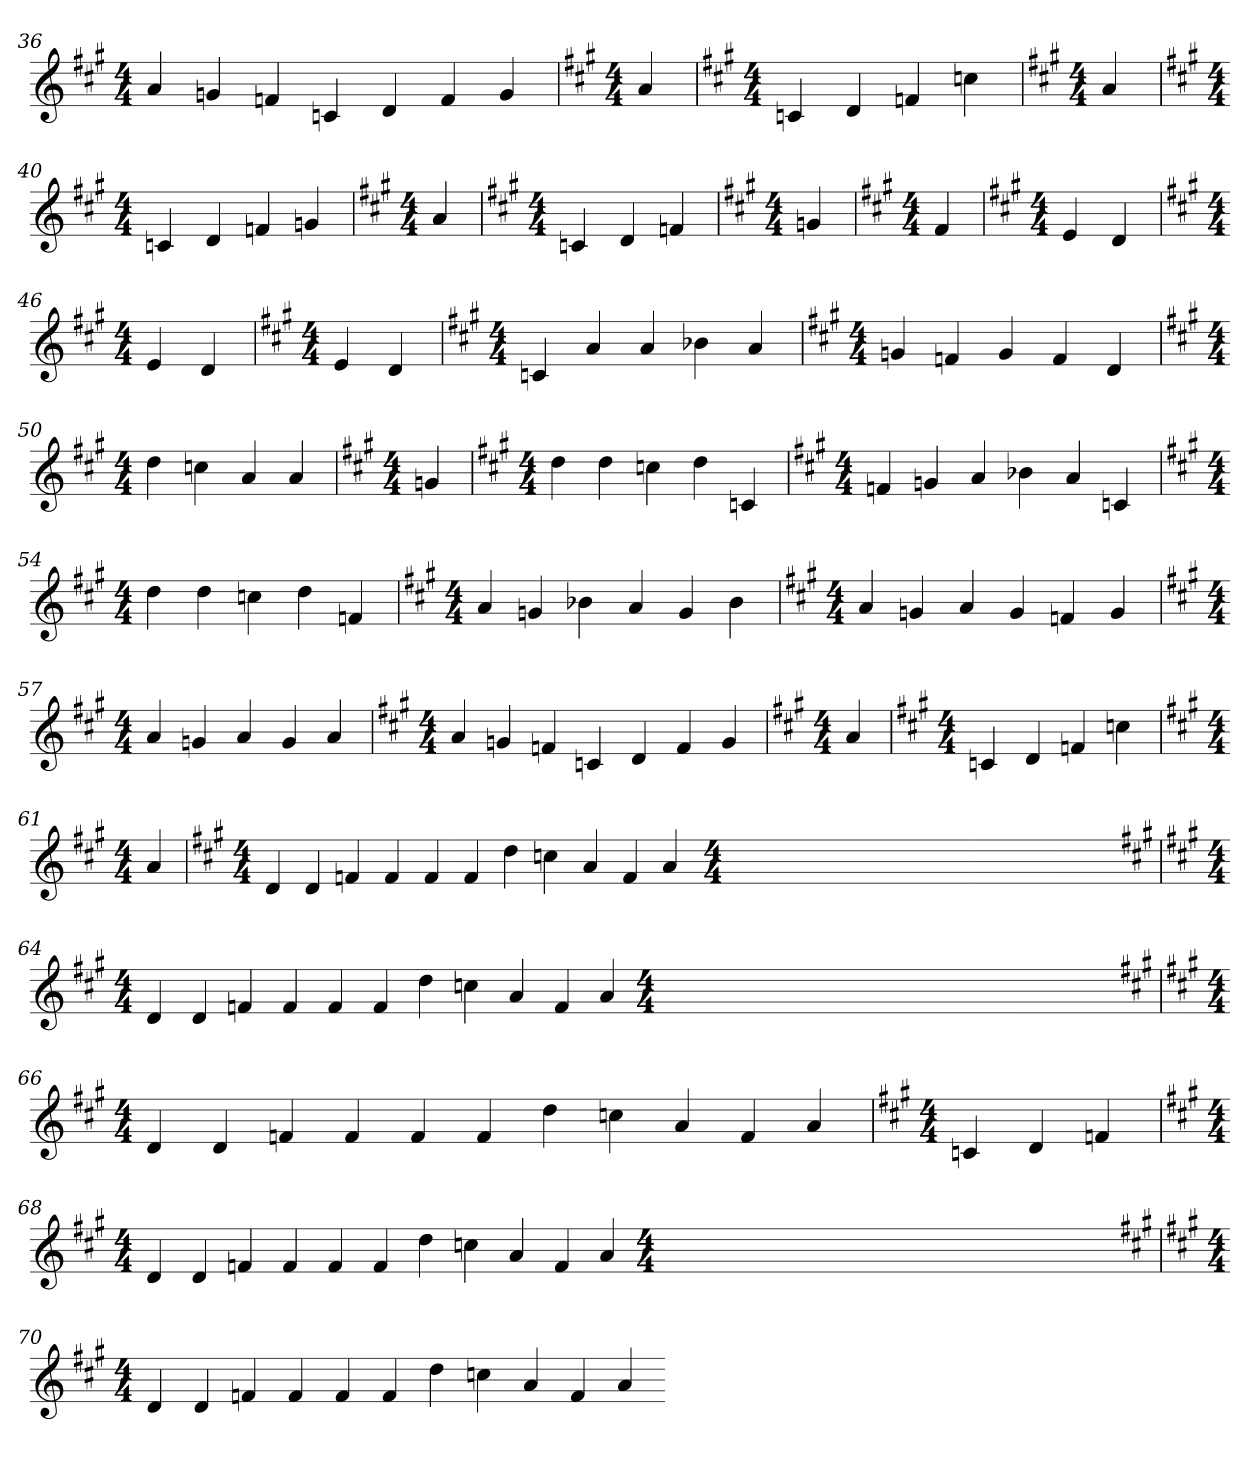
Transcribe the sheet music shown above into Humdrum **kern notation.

**kern
*part1
*staff1
*k[f#c#g#]
*A:
*M4/4
=36
4a
4g
4f
4c
4d
4f
4g
=37
*k[f#c#g#]
*A:
*M4/4
4a
=38
*k[f#c#g#]
*A:
*M4/4
4c
4d
4f
4cc
=39
*k[f#c#g#]
*A:
*M4/4
4a
=40
*k[f#c#g#]
*A:
*M4/4
4c
4d
4f
4g
=41
*k[f#c#g#]
*A:
*M4/4
4a
=42
*k[f#c#g#]
*A:
*M4/4
4c
4d
4f
=43
*k[f#c#g#]
*A:
*M4/4
4gn
=44
*k[f#c#g#]
*A:
*M4/4
4f#
=45
*k[f#c#g#]
*A:
*M4/4
4e
4d
=46
*k[f#c#g#]
*A:
*M4/4
4e
4d
=47
*k[f#c#g#]
*A:
*M4/4
4e
4d
=48
*k[f#c#g#]
*A:
*M4/4
4c
4a
4a
4b-
4a
=49
*k[f#c#g#]
*A:
*M4/4
4g
4f
4g
4f
4d
=50
*k[f#c#g#]
*A:
*M4/4
4dd
4cc
4a
4a
=51
*k[f#c#g#]
*A:
*M4/4
4g
=52
*k[f#c#g#]
*A:
*M4/4
4dd
4dd
4cc
4dd
4c
=53
*k[f#c#g#]
*A:
*M4/4
4f
4g
4a
4b-
4a
4c
=54
*k[f#c#g#]
*A:
*M4/4
4dd
4dd
4cc
4dd
4f
=55
*k[f#c#g#]
*A:
*M4/4
4a
4g
4b-
4a
4g
4b-
=56
*k[f#c#g#]
*A:
*M4/4
4a
4g
4a
4g
4f
4g
=57
*k[f#c#g#]
*A:
*M4/4
4a
4g
4a
4g
4a
=58
*k[f#c#g#]
*A:
*M4/4
4a
4g
4f
4c
4d
4f
4g
=59
*k[f#c#g#]
*A:
*M4/4
4a
=60
*k[f#c#g#]
*A:
*M4/4
4c
4d
4f
4cc
=61
*k[f#c#g#]
*A:
*M4/4
4a
=62
*k[f#c#g#]
*A:
*M4/4
4d
4d
4f
4f
4f
4f
4dd
4cc
4a
4f
4a
*k[f#c#g#]
*A:
*M4/4
=64
*k[f#c#g#]
*A:
*M4/4
4d
4d
4f
4f
4f
4f
4dd
4cc
4a
4f
4a
*k[f#c#g#]
*A:
*M4/4
=66
*k[f#c#g#]
*A:
*M4/4
4d
4d
4f
4f
4f
4f
4dd
4cc
4a
4f
4a
=67
*k[f#c#g#]
*A:
*M4/4
4c
4d
4f
=68
*k[f#c#g#]
*A:
*M4/4
4d
4d
4f
4f
4f
4f
4dd
4cc
4a
4f
4a
*k[f#c#g#]
*A:
*M4/4
=70
*k[f#c#g#]
*A:
*M4/4
4d
4d
4f
4f
4f
4f
4dd
4cc
4a
4f
4a
=-
*-
